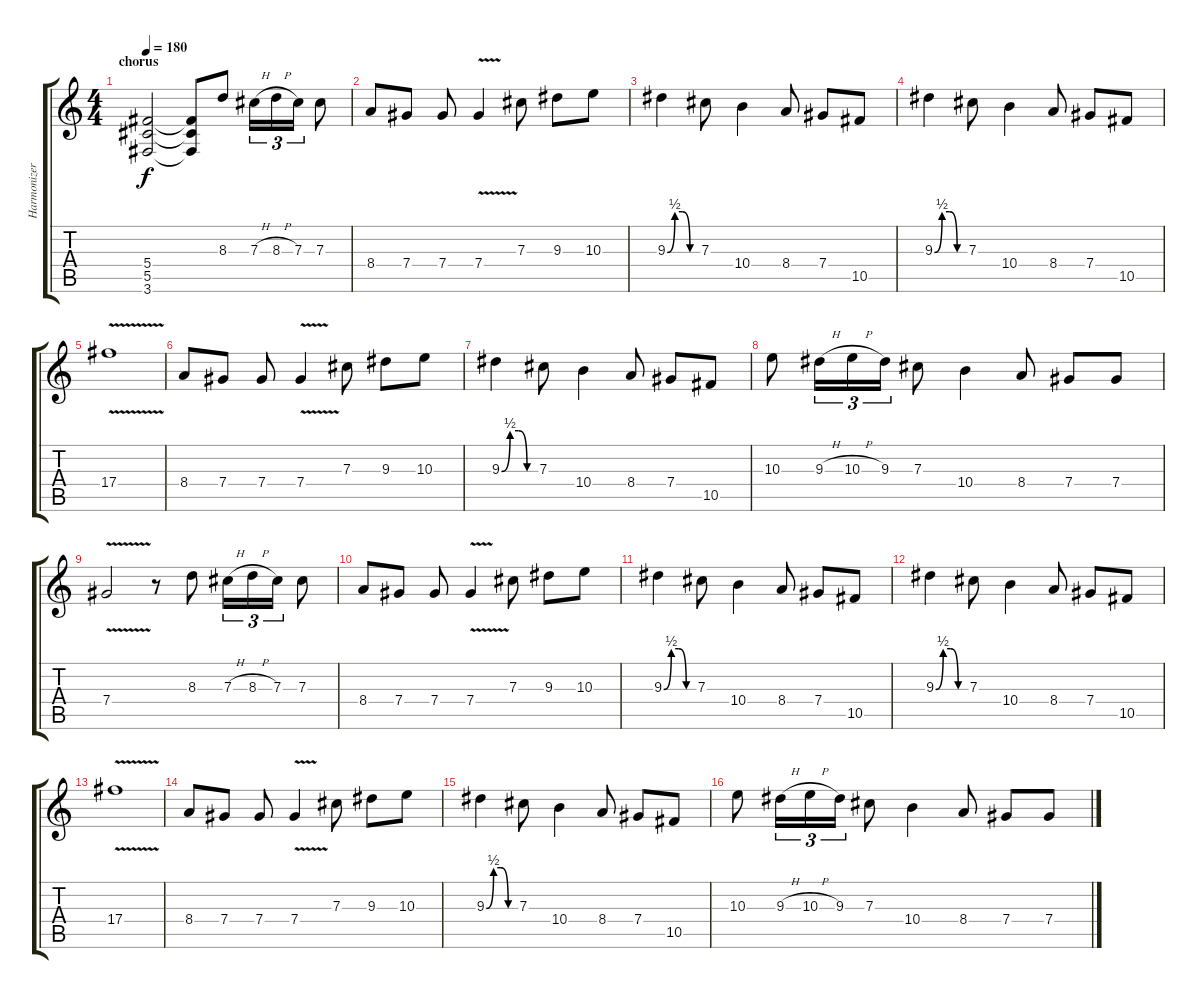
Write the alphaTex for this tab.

\track ("Harmonizer" "Harmonizer") {instrument distortionguitar}
\staff {score tabs}
\tuning (Eb4 Bb3 Gb3 Db3 Ab2 Eb2) {hide}
\ts (4 4)
\section ("" "chorus")
\tempo 180
\clef g2
\ks c
(5.4 5.5 3.6).2{dy f} (5.4{t} 5.5{t} 3.6{t}).8 8.3.8 7.3{h}.16{tu (3 2)} 8.3{h}.16{tu (3 2)} 7.3.16{tu (3 2)} 7.3.8 |
8.4.8 7.4.8 7.4.8 7.4{v}.4 7.3.8 9.3.8 10.3.8 |
9.3{be (custom 0 0 15 2 30 2 45 0 60 0)}.4 7.3.8 10.4.4 8.4.8 7.4.8 10.5.8 |
9.3{be (custom 0 0 15 2 30 2 45 0 60 0)}.4 7.3.8 10.4.4 8.4.8 7.4.8 10.5.8 |
17.4{v}.1 |
8.4.8 7.4.8 7.4.8 7.4{v}.4 7.3.8 9.3.8 10.3.8 |
9.3{be (custom 0 0 15 2 30 2 45 0 60 0)}.4 7.3.8 10.4.4 8.4.8 7.4.8 10.5.8 |
10.3.8 9.3{h}.16{tu (3 2)} 10.3{h}.16{tu (3 2)} 9.3.16{tu (3 2)} 7.3.8 10.4.4 8.4.8 7.4.8 7.4.8 |
7.4{v}.2 r.8 8.3.8 7.3{h}.16{tu (3 2)} 8.3{h}.16{tu (3 2)} 7.3.16{tu (3 2)} 7.3.8 |
8.4.8 7.4.8 7.4.8 7.4{v}.4 7.3.8 9.3.8 10.3.8 |
9.3{be (custom 0 0 15 2 30 2 45 0 60 0)}.4 7.3.8 10.4.4 8.4.8 7.4.8 10.5.8 |
9.3{be (custom 0 0 15 2 30 2 45 0 60 0)}.4 7.3.8 10.4.4 8.4.8 7.4.8 10.5.8 |
17.4{v}.1 |
8.4.8 7.4.8 7.4.8 7.4{v}.4 7.3.8 9.3.8 10.3.8 |
9.3{be (custom 0 0 15 2 30 2 45 0 60 0)}.4 7.3.8 10.4.4 8.4.8 7.4.8 10.5.8 |
10.3.8 9.3{h}.16{tu (3 2)} 10.3{h}.16{tu (3 2)} 9.3.16{tu (3 2)} 7.3.8 10.4.4 8.4.8 7.4.8 7.4.8
